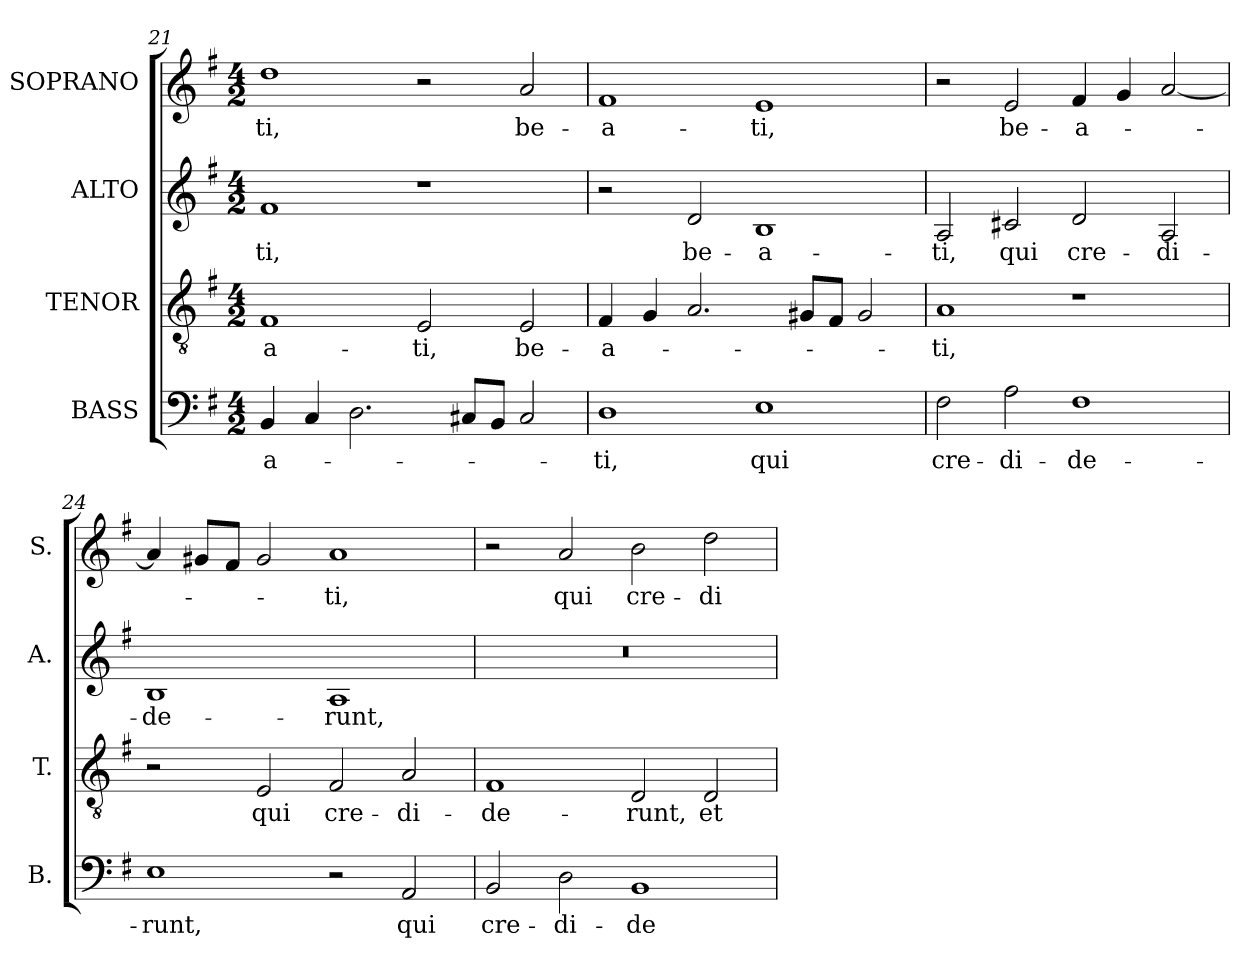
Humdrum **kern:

**kern	**text	**kern	**text	**kern	**text	**kern	**text
*part4	*part4	*part3	*part3	*part2	*part2	*part1	*part1
*staff4	*staff4	*staff3	*staff3	*staff2	*staff2	*staff1	*staff1
*I"BASS	*	*I"TENOR	*	*I"ALTO	*	*I"SOPRANO	*
*I'B.	*	*I'T.	*	*I'A.	*	*I'S.	*
!!LO:LB:g=z
*clefF4	*	*clefGv2	*	*clefG2	*	*clefG2	*
*	*	*ITrd7c12	*	*	*	*	*
*k[f#]	*	*k[f#]	*	*k[f#]	*	*k[f#]	*
*G:	*	*G:	*	*G:	*	*G:	*
*M4/2	*	*M4/2	*	*M4/2	*	*M4/2	*
=21	=21	=21	=21	=21	=21	=21	=21
!	!LO:LY:b:color=#000000	!	!	!	!	!	!
!	!	!	!LO:LY:b:color=#000000	!	!	!	!
!	!	!	!	!	!LO:LY:b:color=#000000	!	!
!	!	!	!	!	!	!	!LO:LY:b:color=#000000
4BBi/	-a-	1FF#i	-a-	1f#i	-ti,	1ddi	-ti,
4Ci/	.	.	.	.	.	.	.
2.Di\	.	.	.	.	.	.	.
!	!	!	!LO:LY:b:color=#000000	!	!	!	!
.	.	2EEi/	-ti,	1r	.	2r	.
8C#Xi/L	.	.	.	.	.	.	.
8BBi/J	.	.	.	.	.	.	.
!	!	!	!LO:LY:b:color=#000000	!	!	!	!
!	!	!	!	!	!	!	!LO:LY:b:color=#000000
2C#i/	.	2EEi/	be-	.	.	2ai/	be-
=22	=22	=22	=22	=22	=22	=22	=22
!	!LO:LY:b:color=#000000	!	!	!	!	!	!
!	!	!	!LO:LY:b:color=#000000	!	!	!	!
!	!	!	!	!	!	!	!LO:LY:b:color=#000000
1Di	-ti,	4FF#i/	-a-	2r	.	1f#i	-a-
.	.	4GGi/	.	.	.	.	.
!	!	!	!	!	!LO:LY:b:color=#000000	!	!
.	.	2.AAi/	.	2di/	be-	.	.
!	!LO:LY:b:color=#000000	!	!	!	!	!	!
!	!	!	!	!	!LO:LY:b:color=#000000	!	!
!	!	!	!	!	!	!	!LO:LY:b:color=#000000
1Ei	qui	.	.	1Bi	-a-	1ei	-ti,
.	.	8GG#Xi/L	.	.	.	.	.
.	.	8FF#i/J	.	.	.	.	.
.	.	2GG#i/	.	.	.	.	.
=23	=23	=23	=23	=23	=23	=23	=23
!	!LO:LY:b:color=#000000	!	!	!	!	!	!
!	!	!	!LO:LY:b:color=#000000	!	!	!	!
!	!	!	!	!	!LO:LY:b:color=#000000	!	!
2F#i\	cre-	1AAi	-ti,	2Ai/	-ti,	2r	.
!	!LO:LY:b:color=#000000	!	!	!	!	!	!
!	!	!	!	!	!LO:LY:b:color=#000000	!	!
!	!	!	!	!	!	!	!LO:LY:b:color=#000000
2Ai\	-di-	.	.	2c#Xi/	qui	2ei/	be-
!	!LO:LY:b:color=#000000	!	!	!	!	!	!
!	!	!	!	!	!LO:LY:b:color=#000000	!	!
!	!	!	!	!	!	!	!LO:LY:b:color=#000000
1F#i	-de-	1r	.	2di/	cre-	4f#i/	-a-
.	.	.	.	.	.	4gi/	.
!	!	!	!	!	!LO:LY:b:color=#000000	!	!
.	.	.	.	2Ai/	-di-	[2ai/	.
=24	=24	=24	=24	=24	=24	=24	=24
!	!LO:LY:b:color=#000000	!	!	!	!	!	!
!	!	!	!	!	!LO:LY:b:color=#000000	!	!
1Ei	-runt,	2r	.	1Bi	-de-	4ai/]	.
.	.	.	.	.	.	8g#Xi/L	.
.	.	.	.	.	.	8f#i/J	.
!	!	!	!LO:LY:b:color=#000000	!	!	!	!
.	.	2EEi/	qui	.	.	2g#i/	.
!	!	!	!LO:LY:b:color=#000000	!	!	!	!
!	!	!	!	!	!LO:LY:b:color=#000000	!	!
!	!	!	!	!	!	!	!LO:LY:b:color=#000000
2r	.	2FF#i/	cre-	1Ai	-runt,	1ai	-ti,
!	!LO:LY:b:color=#000000	!	!	!	!	!	!
!	!	!	!LO:LY:b:color=#000000	!	!	!	!
2AAi/	qui	2AAi/	-di-	.	.	.	.
=25	=25	=25	=25	=25	=25	=25	=25
!	!LO:LY:b:color=#000000	!	!	!	!	!	!
!	!	!	!LO:LY:b:color=#000000	!LO:N:vis=1	!	!	!
2BBi/	cre-	1FF#i	-de-	0r	.	2r	.
!	!LO:LY:b:color=#000000	!	!	!	!	!	!
!	!	!	!	!	!	!	!LO:LY:b:color=#000000
2Di\	-di-	.	.	.	.	2ai/	qui
!	!LO:LY:b:color=#000000	!	!	!	!	!	!
!	!	!	!LO:LY:b:color=#000000	!	!	!	!
!	!	!	!	!	!	!	!LO:LY:b:color=#000000
1BBi	-de-	2DDi/	-runt,	.	.	2bi\	cre-
!	!	!	!LO:LY:b:color=#000000	!	!	!	!
!	!	!	!	!	!	!	!LO:LY:b:color=#000000
.	.	2DDi/	et	.	.	2ddi\	-di-
=	=	=	=	=	=	=	=
*-	*-	*-	*-	*-	*-	*-	*-
